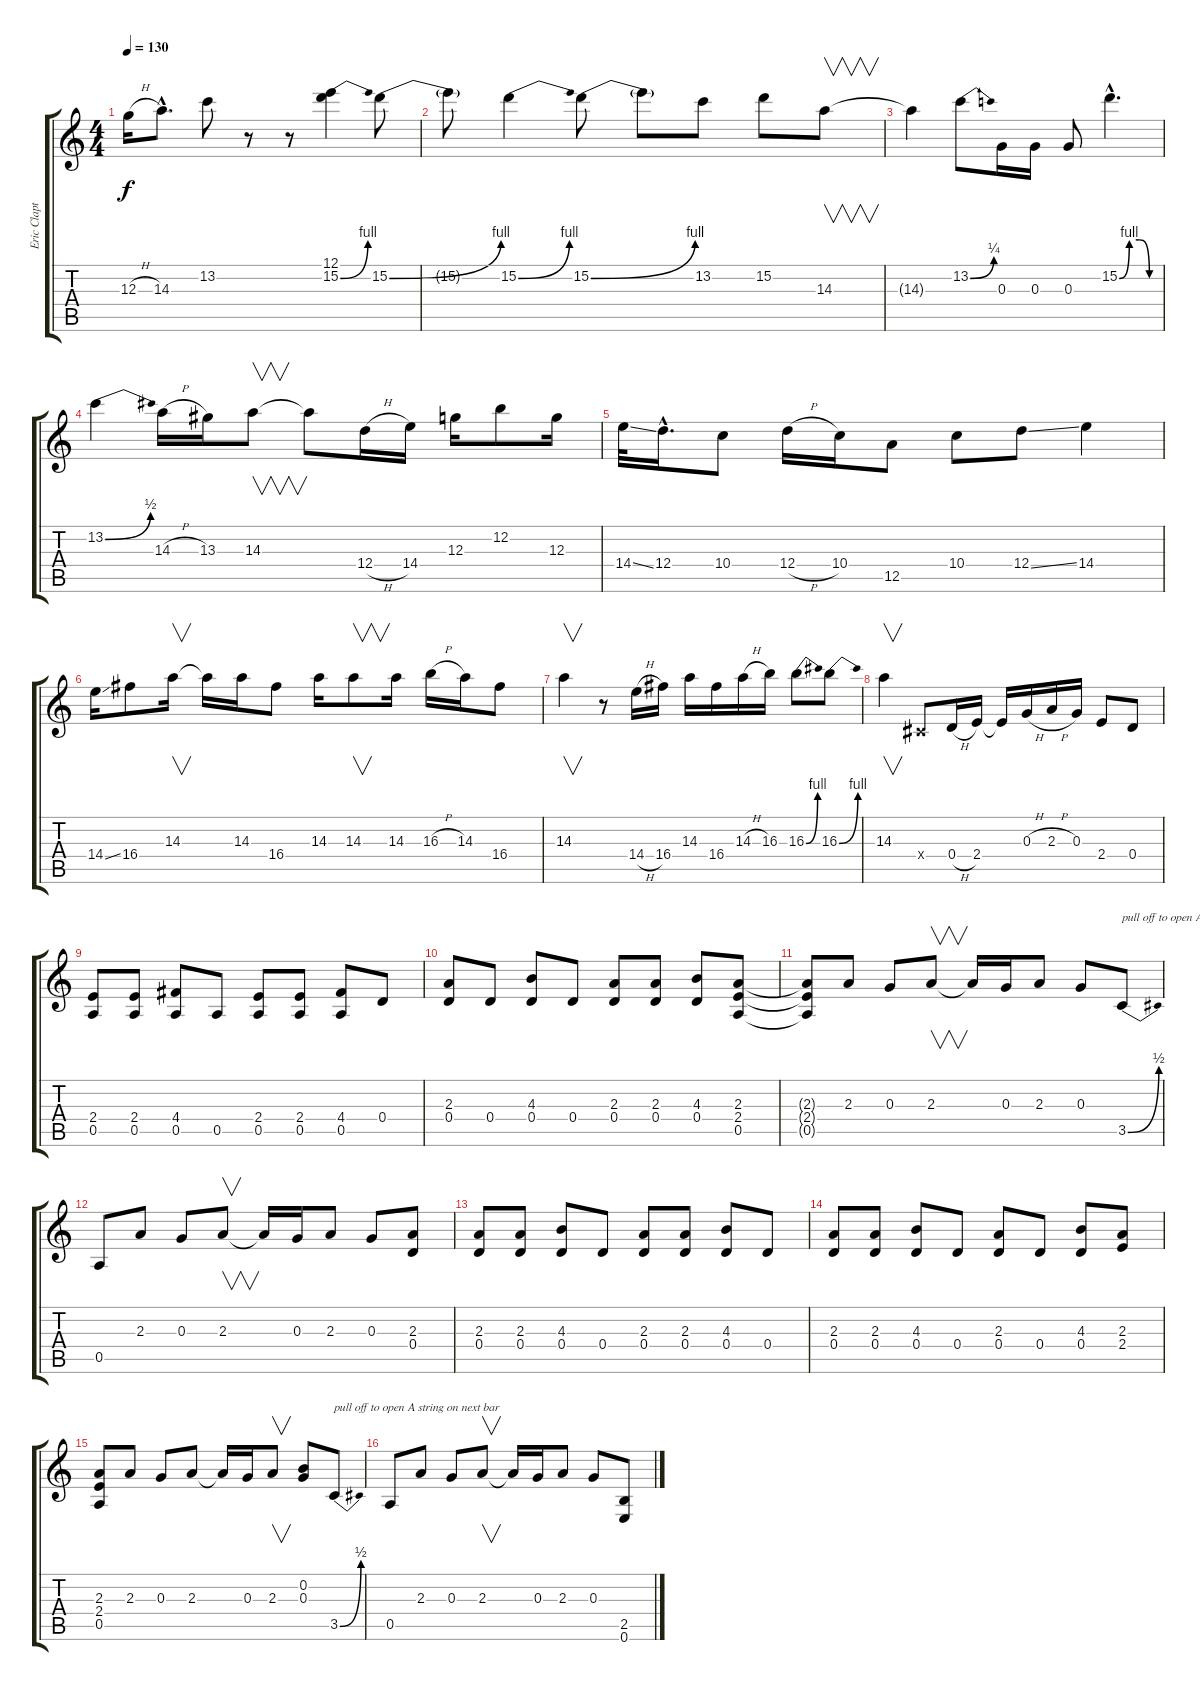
\track ("Eric Clapton" "Eric Clapt") {instrument overdrivenguitar}
\staff {score tabs}
\tuning (E4 B3 G3 D3 A2 E2) {hide}
\ts (4 4)
\tempo 130
\clef g2
\ks c
12.3{h}.16{dy f} 14.3{hac}.8{d} 13.2.8 r.8 r.8 (12.1 15.2{be (bend 0 0 60 4)}).4 15.2{be (bend 0 0 60 4)}.8 |
15.2{t}.8 15.2{be (bend 0 0 60 4)}.4 15.2{be (bend 0 0 60 4)}.8 15.2{t}.8 13.2.8 15.2.8 14.3.8{v} |
14.3{t}.4 13.2{be (bend 0 0 60 1)}.8 0.3.16 0.3.16 0.3.8 15.2{be (custom 0 0 15 4 30 4 45 0 60 0) hac}.4{d} |
13.2{be (bend 0 0 60 2)}.4 14.3{h}.16 13.3.16 14.3.8{v} 14.3{t}.8 12.4{h}.16 14.4.16 12.3.16 12.2.8 12.3.16 |
14.4{ss}.32 12.4{hac}.16{d} 10.4.8 12.4{h}.16 10.4.16 12.5.8 10.4.8 12.4{ss}.8 14.4.4 |
14.4{ss}.16 16.4.8 14.3.16{v} 14.3{t}.16 14.3.16 16.4.8 14.3.16 14.3.8{v} 14.3.16 16.3{h}.16 14.3.16 16.4.8 |
14.3.4{v} r.8 14.4{h}.16 16.4.16 14.3.16 16.4.16 14.3{h}.16 16.3.16 16.3{be (bend 0 0 60 4)}.8 16.3{be (bend 0 0 60 4)}.8 |
14.3.4{v} -1.4{x}.8 0.4{h}.16 2.4.16 2.4{t}.16 0.3{h}.16 2.3{h}.16 0.3.16 2.4.8 0.4.8 |
(2.4 0.5).8 (2.4 0.5).8 (4.4 0.5).8 0.5.8 (2.4 0.5).8 (2.4 0.5).8 (4.4 0.5).8 0.4.8 |
(2.3 0.4).8 0.4.8 (4.3 0.4).8 0.4.8 (2.3 0.4).8 (2.3 0.4).8 (4.3 0.4).8 (2.3 2.4 0.5).8 |
(2.3{t} 2.4{t} 0.5{t}).8 2.3.8 0.3.8 2.3.8{v} 2.3{t}.16 0.3.16 2.3.8 0.3.8 3.5{be (bend 0 0 60 2)}.8{txt "pull off to open A string on next bar"} |
0.5.8 2.3.8 0.3.8 2.3.8{v} 2.3{t}.16 0.3.16 2.3.8 0.3.8 (2.3 0.4).8 |
(2.3 0.4).8 (2.3 0.4).8 (4.3 0.4).8 0.4.8 (2.3 0.4).8 (2.3 0.4).8 (4.3 0.4).8 0.4.8 |
(2.3 0.4).8 (2.3 0.4).8 (4.3 0.4).8 0.4.8 (2.3 0.4).8 0.4.8 (4.3 0.4).8 (2.3 2.4).8 |
(2.3 2.4 0.5).8 2.3.8 0.3.8 2.3.8 2.3{t}.16 0.3.16 2.3.8{v} (0.2 0.3).8 3.5{be (bend 0 0 60 2)}.8{txt "pull off to open A string on next bar"} |
0.5.8 2.3.8 0.3.8 2.3.8{v} 2.3{t}.16 0.3.16 2.3.8 0.3.8 (2.5 0.6).8
